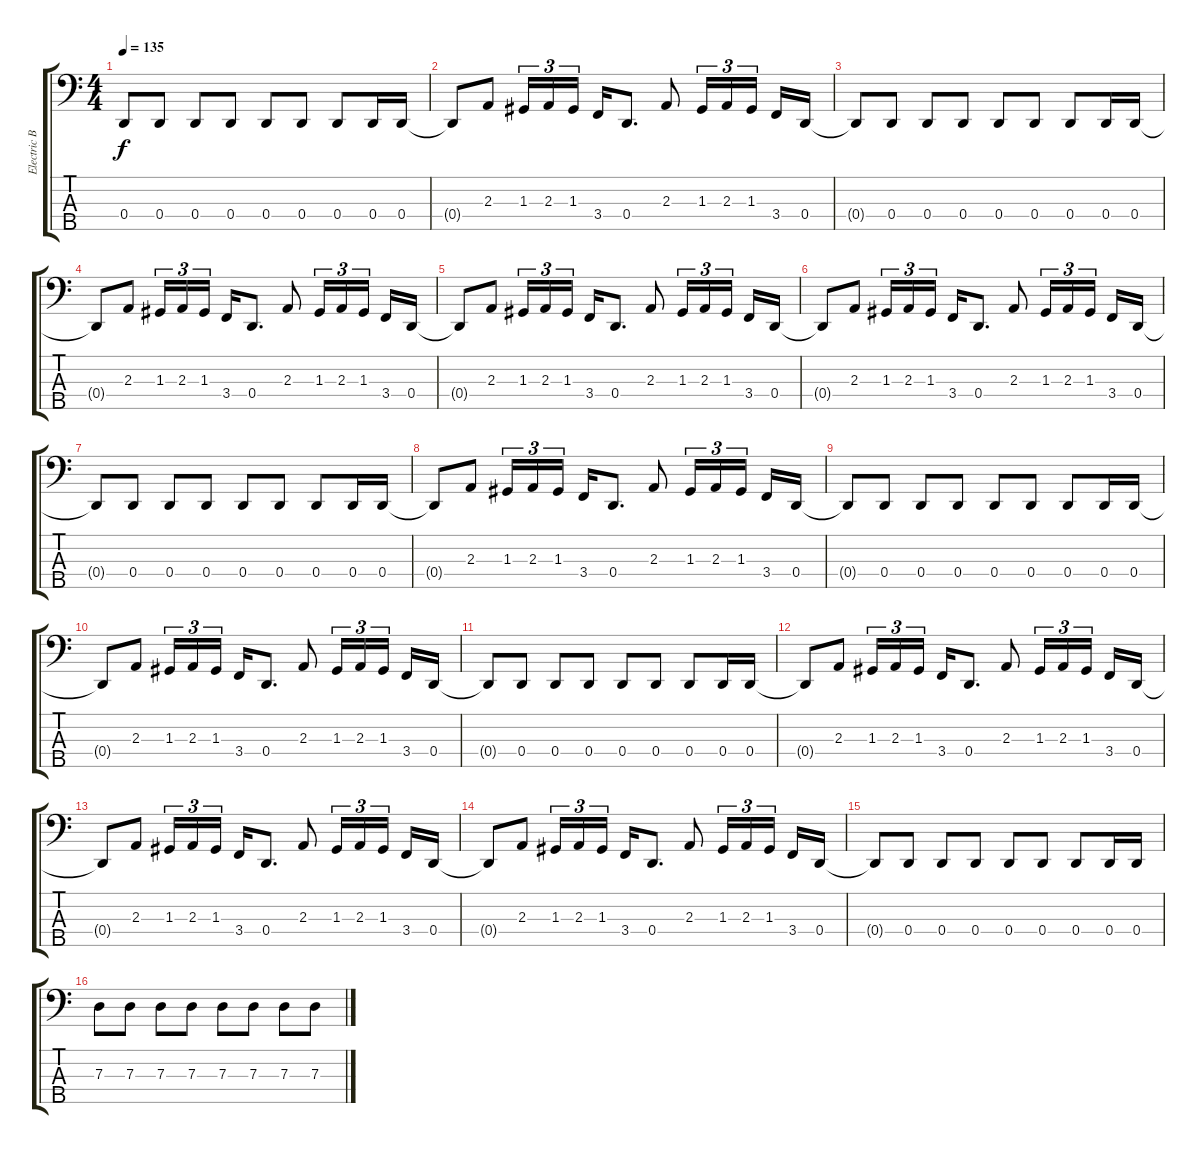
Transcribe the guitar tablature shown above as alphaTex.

\track ("Electric Bass" "Electric B") {instrument electricbasspick}
\staff {score tabs}
\tuning (F2 C2 G1 D1 A0) {hide}
\ts (4 4)
\tempo 135
\clef f4
\ks c
0.4{t}.8{dy f} 0.4.8 0.4.8 0.4.8 0.4.8 0.4.8 0.4.8 0.4.16 0.4.16 |
0.4{t}.8 2.3.8 1.3.16{tu (3 2)} 2.3.16{tu (3 2)} 1.3.16{tu (3 2) beam splitsecondary} 3.4.16 0.4.8{d} 2.3.8 1.3.16{tu (3 2)} 2.3.16{tu (3 2)} 1.3.16{tu (3 2) beam splitsecondary} 3.4.16 0.4.16 |
0.4{t}.8 0.4.8 0.4.8 0.4.8 0.4.8 0.4.8 0.4.8 0.4.16 0.4.16 |
0.4{t}.8 2.3.8 1.3.16{tu (3 2)} 2.3.16{tu (3 2)} 1.3.16{tu (3 2) beam splitsecondary} 3.4.16 0.4.8{d} 2.3.8 1.3.16{tu (3 2)} 2.3.16{tu (3 2)} 1.3.16{tu (3 2) beam splitsecondary} 3.4.16 0.4.16 |
0.4{t}.8 2.3.8 1.3.16{tu (3 2)} 2.3.16{tu (3 2)} 1.3.16{tu (3 2) beam splitsecondary} 3.4.16 0.4.8{d} 2.3.8 1.3.16{tu (3 2)} 2.3.16{tu (3 2)} 1.3.16{tu (3 2) beam splitsecondary} 3.4.16 0.4.16 |
0.4{t}.8 2.3.8 1.3.16{tu (3 2)} 2.3.16{tu (3 2)} 1.3.16{tu (3 2) beam splitsecondary} 3.4.16 0.4.8{d} 2.3.8 1.3.16{tu (3 2)} 2.3.16{tu (3 2)} 1.3.16{tu (3 2) beam splitsecondary} 3.4.16 0.4.16 |
0.4{t}.8 0.4.8 0.4.8 0.4.8 0.4.8 0.4.8 0.4.8 0.4.16 0.4.16 |
0.4{t}.8 2.3.8 1.3.16{tu (3 2)} 2.3.16{tu (3 2)} 1.3.16{tu (3 2) beam splitsecondary} 3.4.16 0.4.8{d} 2.3.8 1.3.16{tu (3 2)} 2.3.16{tu (3 2)} 1.3.16{tu (3 2) beam splitsecondary} 3.4.16 0.4.16 |
0.4{t}.8 0.4.8 0.4.8 0.4.8 0.4.8 0.4.8 0.4.8 0.4.16 0.4.16 |
0.4{t}.8 2.3.8 1.3.16{tu (3 2)} 2.3.16{tu (3 2)} 1.3.16{tu (3 2) beam splitsecondary} 3.4.16 0.4.8{d} 2.3.8 1.3.16{tu (3 2)} 2.3.16{tu (3 2)} 1.3.16{tu (3 2) beam splitsecondary} 3.4.16 0.4.16 |
0.4{t}.8 0.4.8 0.4.8 0.4.8 0.4.8 0.4.8 0.4.8 0.4.16 0.4.16 |
0.4{t}.8 2.3.8 1.3.16{tu (3 2)} 2.3.16{tu (3 2)} 1.3.16{tu (3 2) beam splitsecondary} 3.4.16 0.4.8{d} 2.3.8 1.3.16{tu (3 2)} 2.3.16{tu (3 2)} 1.3.16{tu (3 2) beam splitsecondary} 3.4.16 0.4.16 |
0.4{t}.8 2.3.8 1.3.16{tu (3 2)} 2.3.16{tu (3 2)} 1.3.16{tu (3 2) beam splitsecondary} 3.4.16 0.4.8{d} 2.3.8 1.3.16{tu (3 2)} 2.3.16{tu (3 2)} 1.3.16{tu (3 2) beam splitsecondary} 3.4.16 0.4.16 |
0.4{t}.8 2.3.8 1.3.16{tu (3 2)} 2.3.16{tu (3 2)} 1.3.16{tu (3 2) beam splitsecondary} 3.4.16 0.4.8{d} 2.3.8 1.3.16{tu (3 2)} 2.3.16{tu (3 2)} 1.3.16{tu (3 2) beam splitsecondary} 3.4.16 0.4.16 |
0.4{t}.8 0.4.8 0.4.8 0.4.8 0.4.8 0.4.8 0.4.8 0.4.16 0.4.16 |
7.3.8 7.3.8 7.3.8 7.3.8 7.3.8 7.3.8 7.3.8 7.3.8
